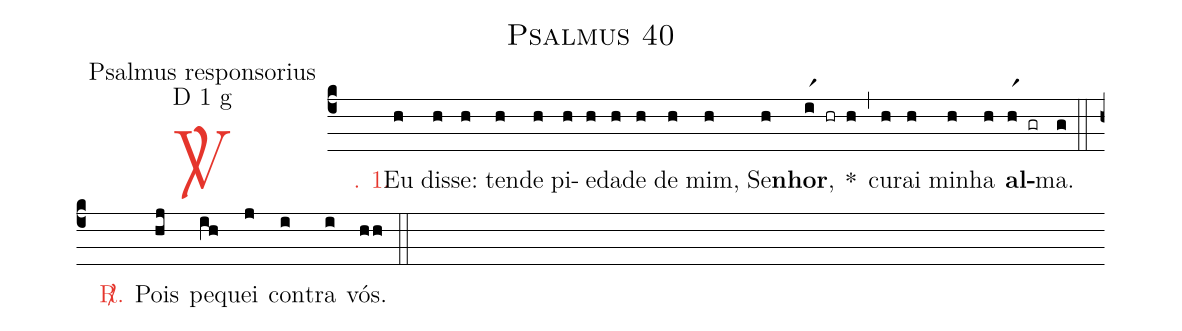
name: Psalmus 40;
office-part: Psalmus responsorius;
mode: D 1 g;
%%
(c4)

<c><sp>V/</sp>. 1.</c>() Eu(h) dis(h)se:(h) ten(h)de(h) pi(h)e(h)da(h)de(h) de(h) mim,(h) Se(h)<b>nhor</b>,(ir1 hr h) *(,) cu(h)rai(h) mi(h)nha(h) <b>al</b>(hr1 gr)ma.(g)

(::)

<nlba><c><sp>R/</sp>.</c>() Pois</nlba>(hj) pe(ih)quei(j) con(i)tra(i) vós.(hh)

(::)
